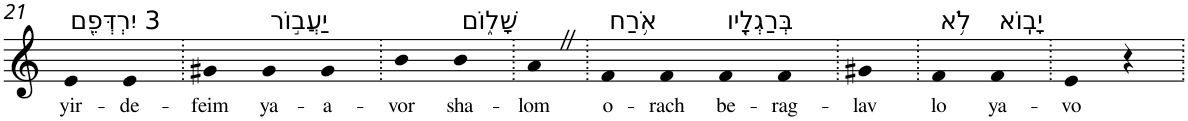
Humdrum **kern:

**kern	**text
*part1	*part1
*staff1	*staff1
*I"Piano	*
*I'Pno	*
!!LO:PB:g=z
*clefG2	*
*k[]	*
=21	=21
!LO:TX:a:t=3 יִרְדְּפֵ֖ם	!
!	!LO:LY:b
4e	yir-
!	!LO:LY:b
4e	-de-
=22.	=22.
!	!LO:LY:b
4g#X	-feim
!LO:TX:a:t=יַעֲב֣וֹר	!
!	!LO:LY:b
4g#	ya-
!	!LO:LY:b
4g#	-a-
=23.	=23.
!	!LO:LY:b
4b	-vor
!LO:TX:a:t=שָׁל֑וֹם	!
!	!LO:LY:b
4b	sha-
=24.	=24.
!	!LO:LY:b
4aZ	-lom
=25.	=25.
!LO:TX:a:t=אֹ֥רַח	!
!	!LO:LY:b
4f	o-
!	!LO:LY:b
4f	-rach
!LO:TX:a:t=בְּרַגְלָ֖יו	!
!	!LO:LY:b
4f	be-
!	!LO:LY:b
4f	-rag-
=26.	=26.
!	!LO:LY:b
4g#X	-lav
=27.	=27.
!LO:TX:a:t=לֹ֥א	!
!	!LO:LY:b
4f	lo
!LO:TX:a:t=יָבֽוֹא	!
!	!LO:LY:b
4f	ya-
=28.	=28.
!	!LO:LY:b
4e	-vo
4r	.
=.	=.
*-	*-
